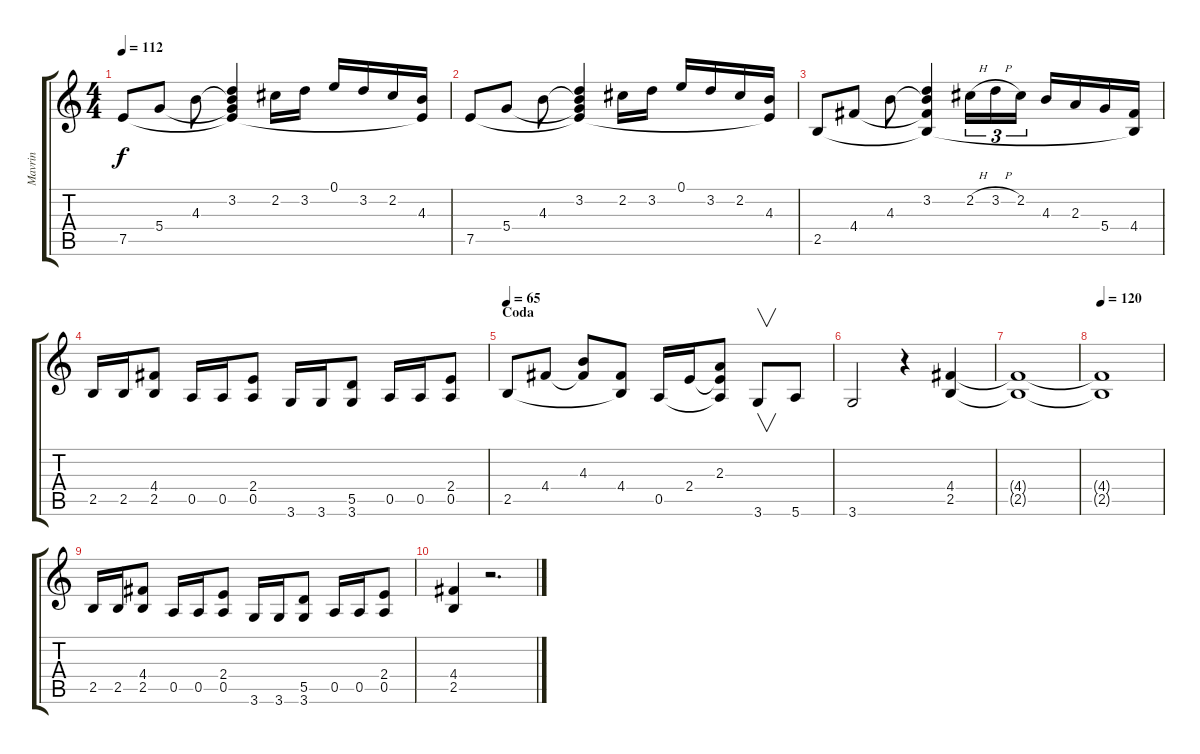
\track ("Mavrin" "Mavrin") {instrument overdrivenguitar}
\staff {score tabs}
\tuning (E4 B3 G3 D3 A2 E2) {hide}
\ts (4 4)
\tempo 112
\clef g2
\ks c
7.5.8{dy f} 5.4.8 4.3.8 (3.2 4.3{t} 5.4{t} 7.5{t}).4 2.2.16 3.2.16 0.1.16 3.2.16 2.2.16 (4.3 7.5{t}).16 |
7.5.8 5.4.8 4.3.8 (3.2 4.3{t} 5.4{t} 7.5{t}).4 2.2.16 3.2.16 0.1.16 3.2.16 2.2.16 (4.3 7.5{t}).16 |
2.5.8 4.4.8 4.3.8 (3.2 4.3{t} 4.4{t} 2.5{t}).4 2.2{h}.16{tu (3 2)} 3.2{h}.16{tu (3 2)} 2.2.16{tu (3 2)} 4.3.16 2.3.16 5.4.16 (4.4 2.5{t}).16 |
2.5.16 2.5.16 (4.4 2.5).8 0.5.16 0.5.16 (2.4 0.5).8 3.6.16 3.6.16 (5.5 3.6).8 0.5.16 0.5.16 (2.4 0.5).8 |
\section ("" "Coda")
\tempo 65
2.5.8 4.4.8 (4.3 4.4{t}).8 (4.4 2.5{t}).8 0.5.16 2.4.16 (2.3 2.4{t} 0.5{t}).8 3.6.8{v} 5.6.8 |
3.6.2 r.4 (4.4 2.5).4 |
(4.4{t} 2.5{t}).1 |
\tempo 120
(4.4{t} 2.5{t}).1 |
2.5.16 2.5.16 (4.4 2.5).8 0.5.16 0.5.16 (2.4 0.5).8 3.6.16 3.6.16 (5.5 3.6).8 0.5.16 0.5.16 (2.4 0.5).8 |
(4.4 2.5).4 r.2{d}
